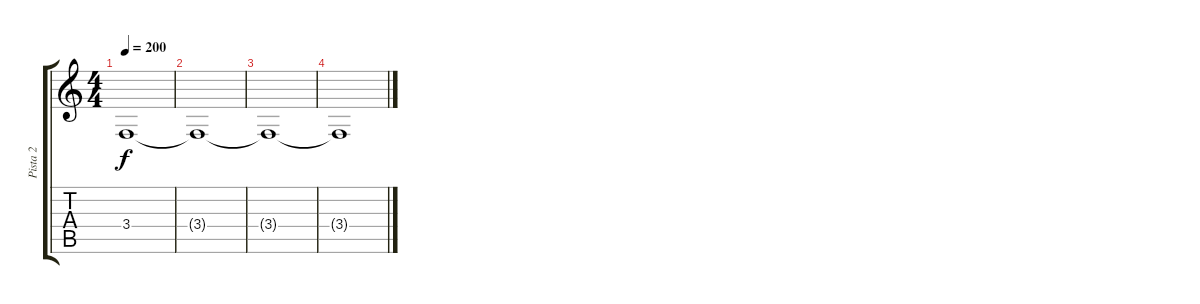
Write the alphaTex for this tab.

\track ("Pista 2" "Pista 2") {instrument electricgrandpiano}
\staff {score tabs}
\tuning (E4 B3 G3 D3 A2 E2) {hide}
\ts (4 4)
\tempo 200
\clef g2
\ks c
3.4.1{dy f} |
3.4{t}.1 |
3.4{t}.1 |
3.4{t}.1
